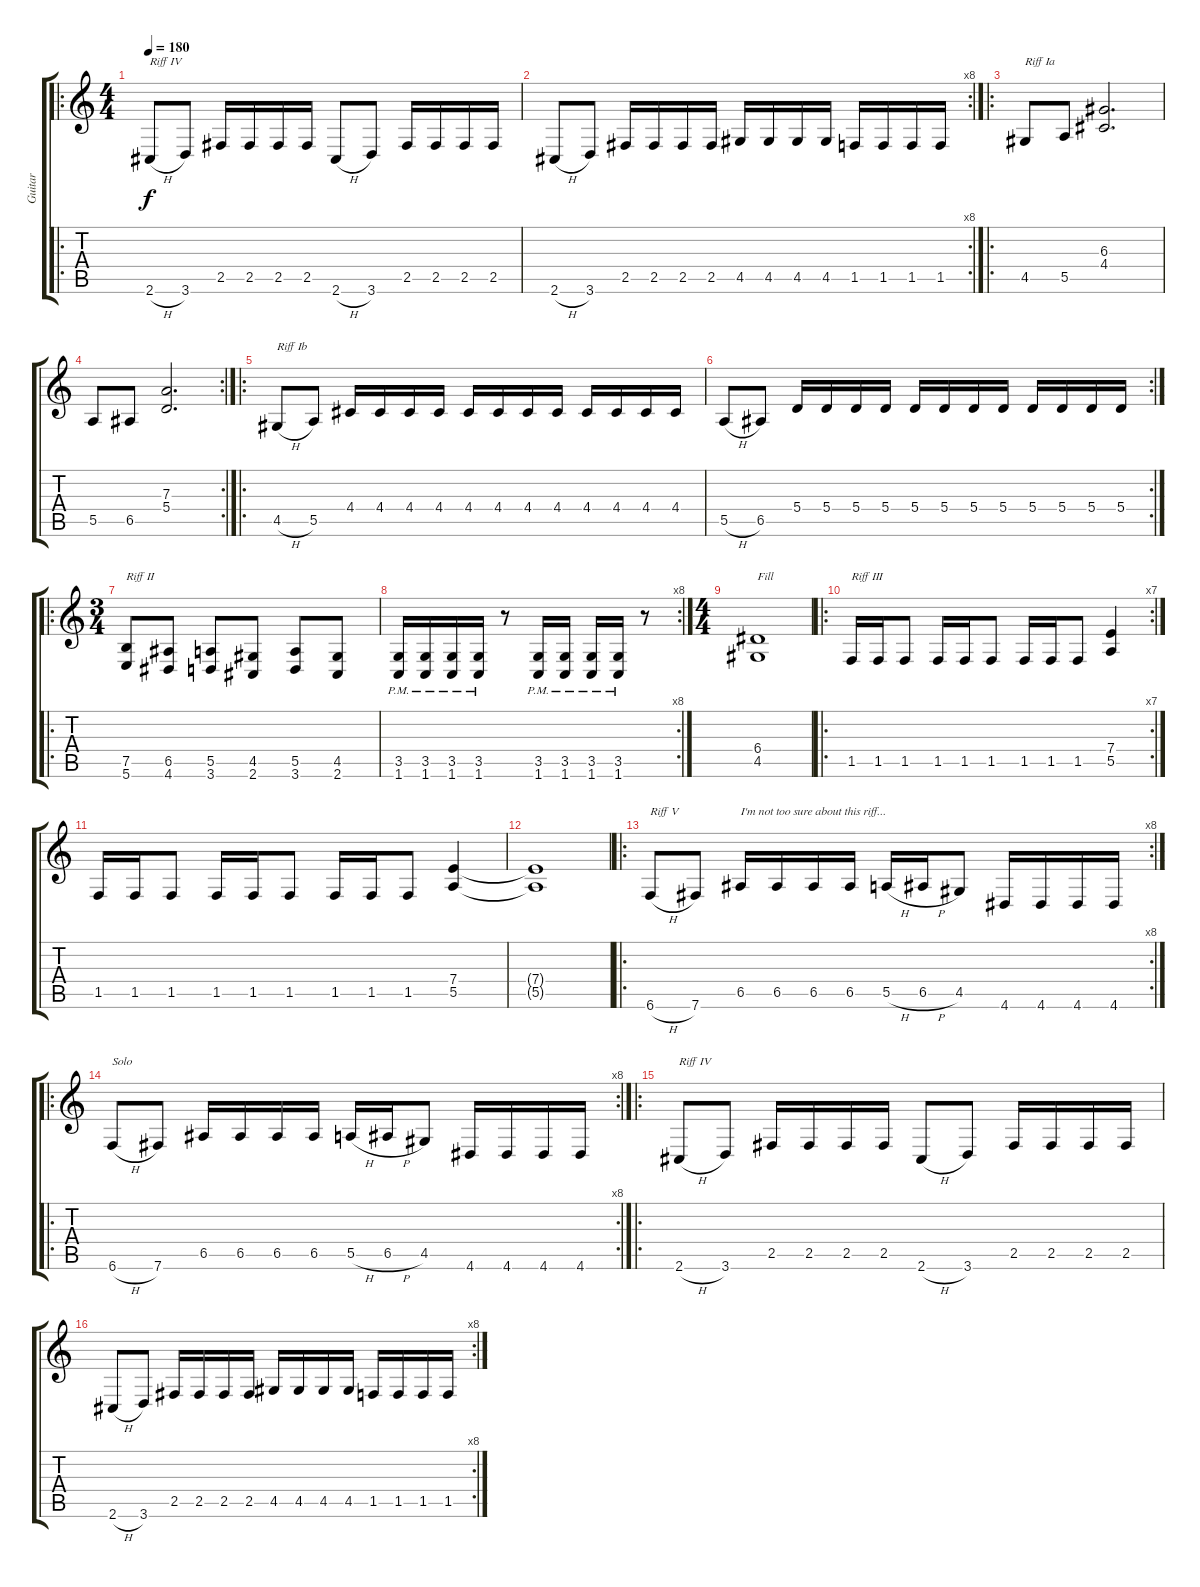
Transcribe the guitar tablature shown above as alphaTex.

\track ("Guitar" "Guitar") {instrument distortionguitar}
\staff {score tabs}
\tuning (B3 Gb3 D3 A2 E2 B1) {hide}
\ro
\ts (4 4)
\tempo 180
\clef g2
\ks c
2.6{h}.8{txt "Riff IV" dy f} 3.6.8 2.5.16 2.5.16 2.5.16 2.5.16 2.6{h}.8 3.6.8 2.5.16 2.5.16 2.5.16 2.5.16 |
\rc 8
2.6{h}.8 3.6.8 2.5.16 2.5.16 2.5.16 2.5.16 4.5.16 4.5.16 4.5.16 4.5.16 1.5.16 1.5.16 1.5.16 1.5.16 |
\ro
4.5.8{txt "Riff Ia"} 5.5.8 (6.3 4.4).2{d} |
\rc 2
5.5.8 6.5.8 (7.3 5.4).2{d} |
\ro
4.5{h}.8{txt "Riff Ib"} 5.5.8 4.4.16 4.4.16 4.4.16 4.4.16 4.4.16 4.4.16 4.4.16 4.4.16 4.4.16 4.4.16 4.4.16 4.4.16 |
\rc 2
5.5{h}.8 6.5.8 5.4.16 5.4.16 5.4.16 5.4.16 5.4.16 5.4.16 5.4.16 5.4.16 5.4.16 5.4.16 5.4.16 5.4.16 |
\ro
\ts (3 4)
(7.5 5.6).8{txt "Riff II"} (6.5 4.6).8 (5.5 3.6).8 (4.5 2.6).8 (5.5 3.6).8 (4.5 2.6).8 |
\rc 8
(3.5{pm} 1.6{pm}).16 (3.5{pm} 1.6{pm}).16 (3.5{pm} 1.6{pm}).16 (3.5{pm} 1.6{pm}).16 r.8 (3.5{pm} 1.6{pm}).16 (3.5{pm} 1.6{pm}).16 (3.5{pm} 1.6{pm}).16 (3.5{pm} 1.6{pm}).16 r.8 |
\ts (4 4)
(6.4 4.5).1{txt "Fill"} |
\ro
\rc 7
1.5.16{txt "Riff III"} 1.5.16 1.5.8 1.5.16 1.5.16 1.5.8 1.5.16 1.5.16 1.5.8 (7.4 5.5).4 |
1.5.16 1.5.16 1.5.8 1.5.16 1.5.16 1.5.8 1.5.16 1.5.16 1.5.8 (7.4 5.5).4 |
(7.4{t} 5.5{t}).1 |
\ro
\rc 8
6.6{h}.8{txt "Riff V"} 7.6.8 6.5.16{txt "I'm not too sure about this riff..."} 6.5.16 6.5.16 6.5.16 5.5{h}.16 6.5{h}.16 4.5.8 4.6.16 4.6.16 4.6.16 4.6.16 |
\ro
\rc 8
6.6{h}.8{txt "Solo"} 7.6.8 6.5.16 6.5.16 6.5.16 6.5.16 5.5{h}.16 6.5{h}.16 4.5.8 4.6.16 4.6.16 4.6.16 4.6.16 |
\ro
2.6{h}.8{txt "Riff IV"} 3.6.8 2.5.16 2.5.16 2.5.16 2.5.16 2.6{h}.8 3.6.8 2.5.16 2.5.16 2.5.16 2.5.16 |
\rc 8
2.6{h}.8 3.6.8 2.5.16 2.5.16 2.5.16 2.5.16 4.5.16 4.5.16 4.5.16 4.5.16 1.5.16 1.5.16 1.5.16 1.5.16
